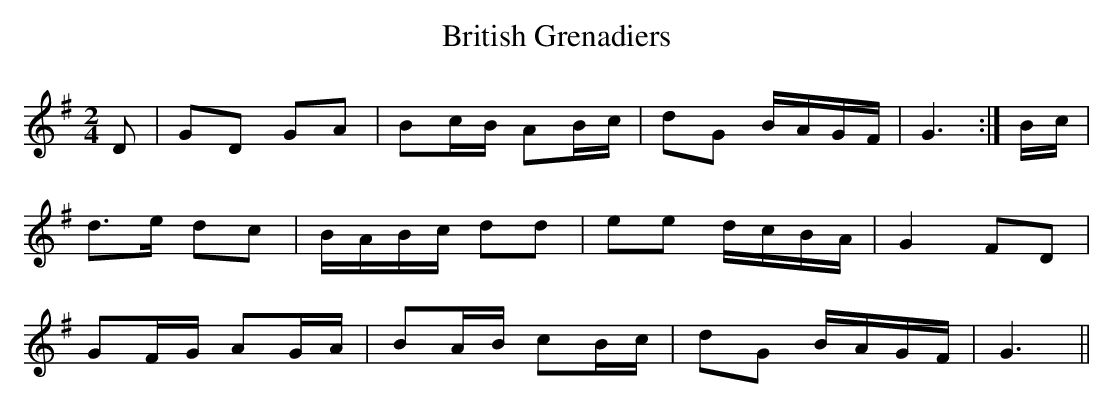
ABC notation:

X:1
T:British Grenadiers
M:2/4
L:1/8
K:G
D | GD GA | Bc/B/ AB/c/ | dG B/A/G/F/ | G3 :| B/c/ |
d>e dc | B/A/B/c/ dd | ee d/c/B/A/ | G2 FD |
GF/G/ AG/A/ | BA/B/ cB/c/ | dG B/A/G/F/ | G3 ||
